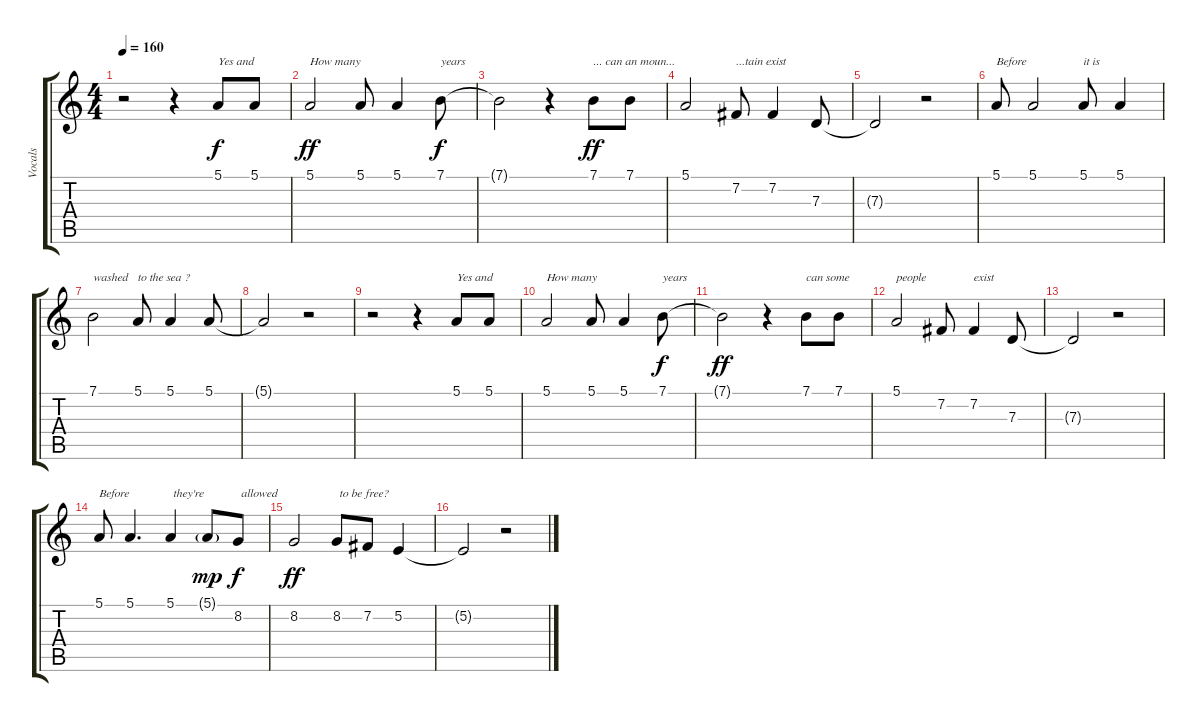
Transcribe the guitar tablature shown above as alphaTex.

\track ("Vocals" "Vocals") {instrument harmonica}
\staff {score tabs}
\tuning (E4 B3 G3 D3 A2 E2) {hide}
\ts (4 4)
\tempo 160
\clef g2
\ks c
r.2{dy ff} r.4 5.1.8{txt "Yes and" dy f} 5.1.8 |
5.1.2{txt "How many" dy ff} 5.1.8 5.1.4 7.1.8{txt "years" dy f} |
7.1{t}.2 r.4 7.1.8{txt "... can an moun..." dy ff} 7.1.8 |
5.1.2 7.2.8{txt "...tain exist"} 7.2.4 7.3.8 |
7.3{t}.2 r.2 |
5.1.8{txt "Before"} 5.1.2 5.1.8{txt "it is"} 5.1.4 |
7.1.2{txt "washed"} 5.1.8{txt "to the sea ?"} 5.1.4 5.1.8 |
5.1{t}.2 r.2 |
r.2 r.4 5.1.8{txt "Yes and"} 5.1.8 |
5.1.2{txt "How many"} 5.1.8 5.1.4 7.1.8{txt "years " dy f} |
7.1{t}.2{dy ff} r.4 7.1.8{txt "can some "} 7.1.8 |
5.1.2{txt "people "} 7.2.8 7.2.4{txt "exist"} 7.3.8 |
7.3{t}.2 r.2 |
5.1.8{txt "Before"} 5.1.4{d} 5.1.4{txt " they're"} 5.1{g}.8{dy mp} 8.2.8{txt " allowed" dy f} |
8.2.2{dy ff} 8.2.8{txt " to be free?"} 7.2.8 5.2.4 |
5.2{t}.2 r.2
